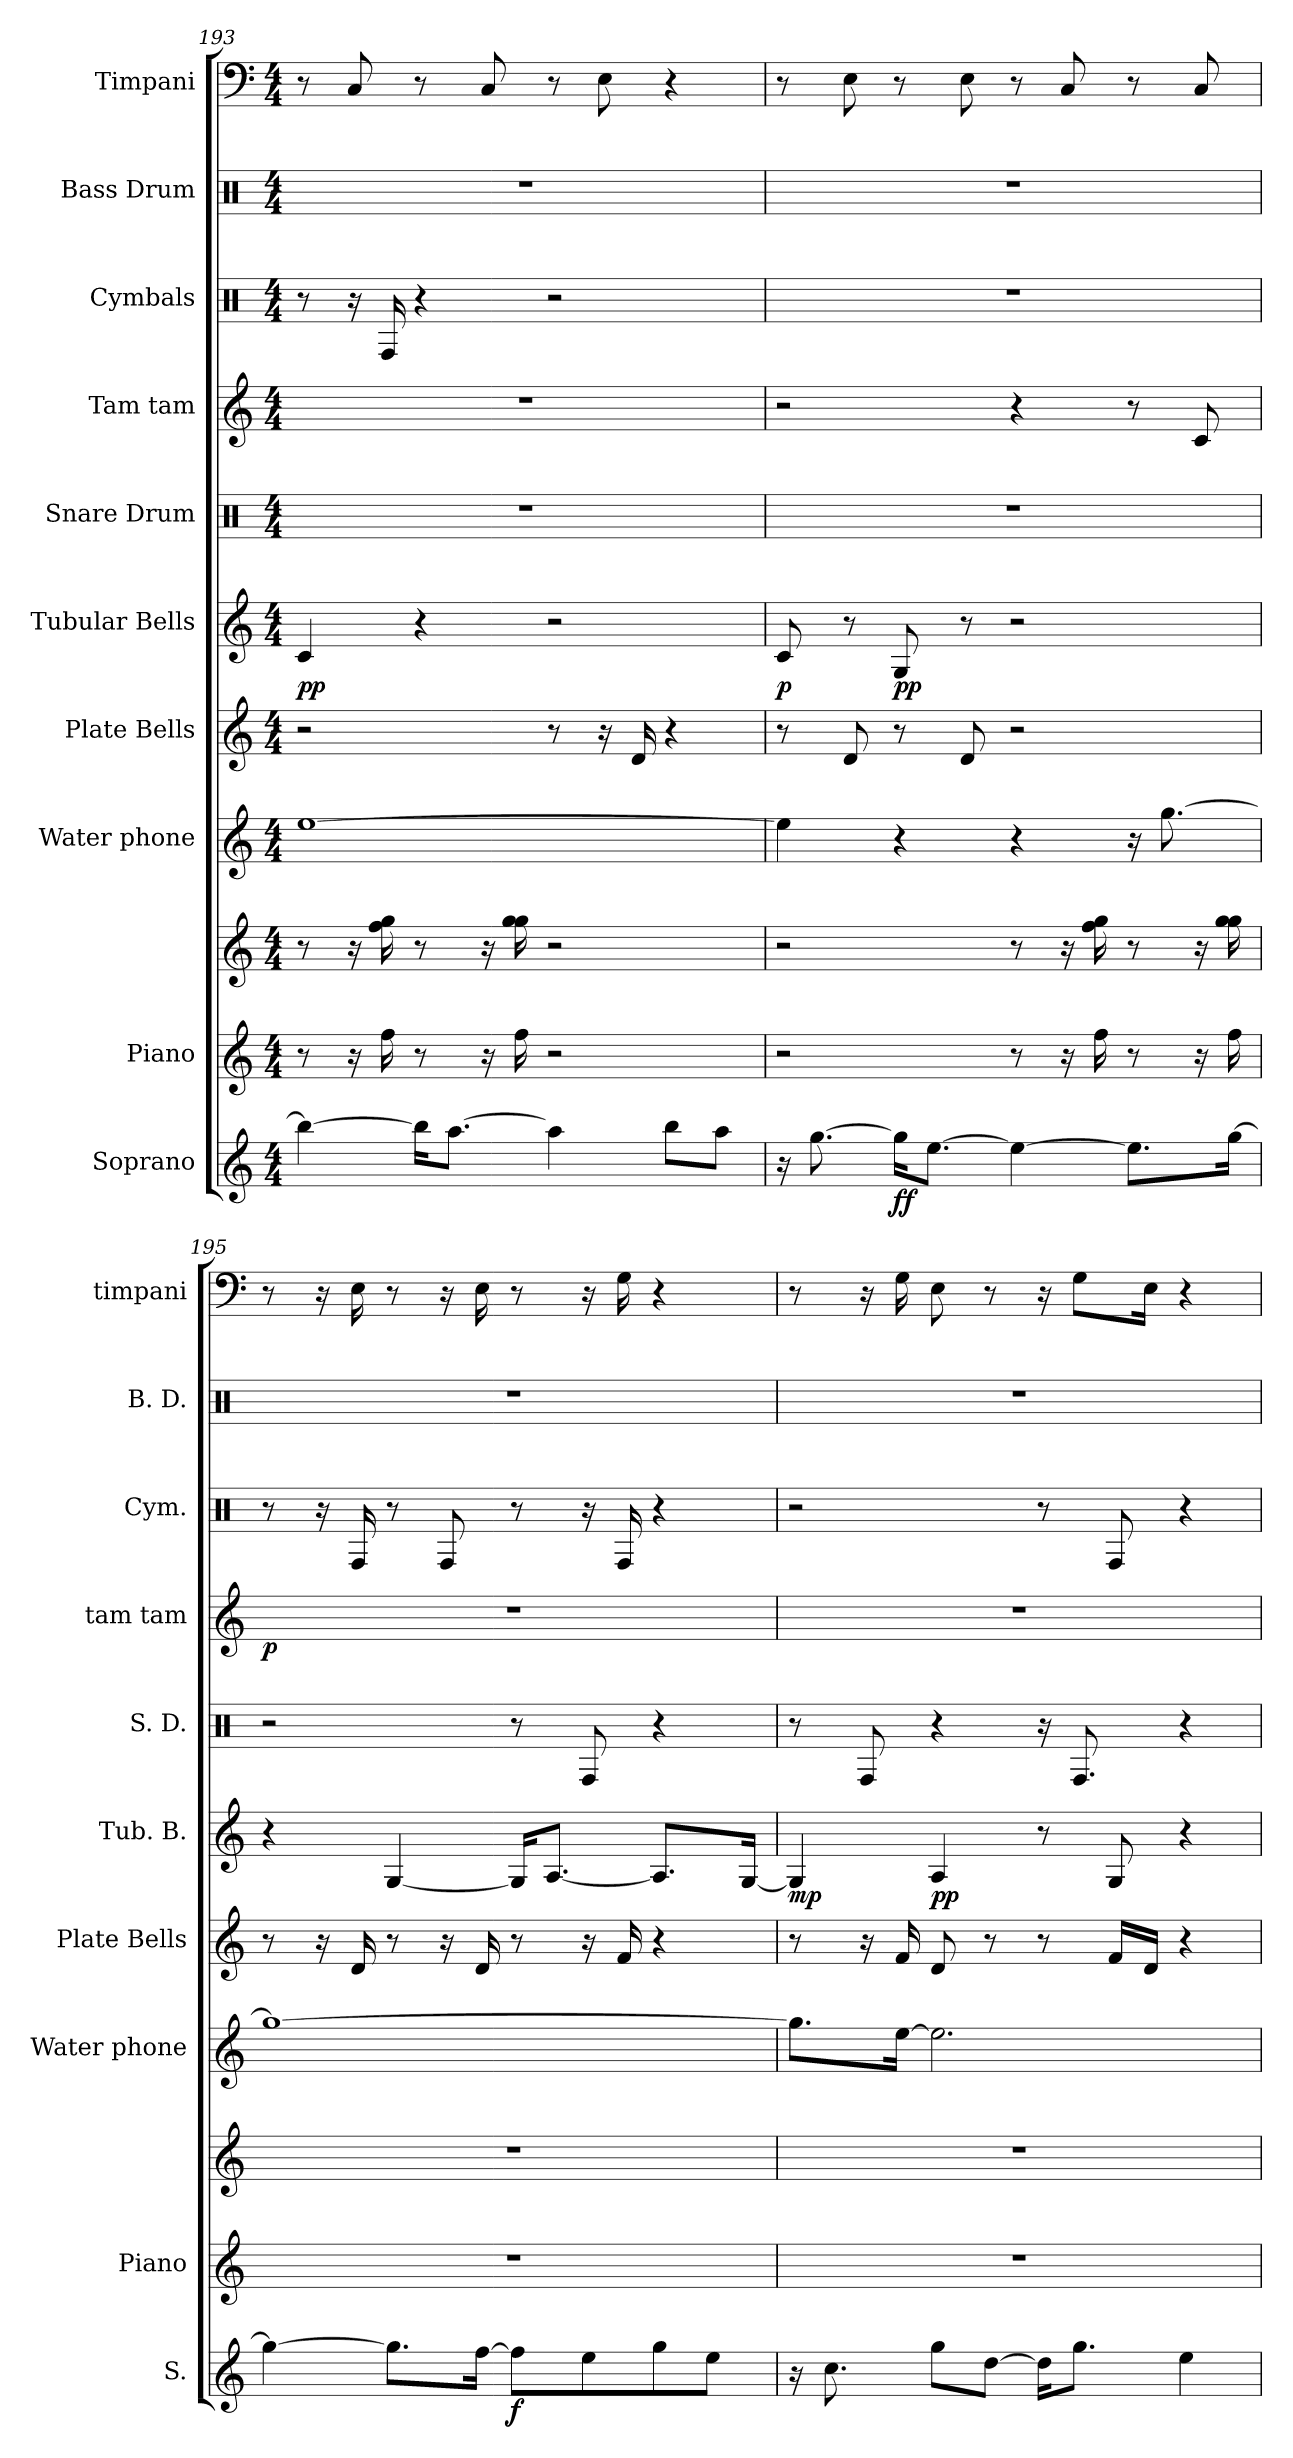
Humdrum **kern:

**kern	**dynam	**kern	**kern	**kern	**kern	**kern	**dynam	**kern	**kern	**dynam	**kern	**kern	**kern
*part10	*part10	*part9	*part9	*part8	*part7	*part6	*part6	*part5	*part4	*part4	*part3	*part2	*part1
*staff11	*staff11	*staff10	*staff9	*staff8	*staff7	*staff6	*staff6	*staff5	*staff4	*staff4	*staff3	*staff2	*staff1
*I"Soprano	*	*I"Piano	*	*I"Water phone	*I"Plate Bells	*I"Tubular Bells	*	*I"Snare Drum	*I"Tam tam	*	*I"Cymbals	*I"Bass Drum	*I"Timpani
*I'S.	*	*I'Piano	*	*I'Water phone	*I'Plate Bells	*I'Tub. B.	*	*I'S. D.	*I'tam tam	*	*I'Cym.	*I'B. D.	*I'timpani
*clefG2	*	*clefG2	*clefG2	*clefG2	*clefG2	*clefG2	*	*clefX	*clefG2	*	*clefX	*clefX	*clefF4
*k[]	*	*k[]	*k[]	*k[]	*k[]	*k[]	*	*k[]	*k[]	*	*k[]	*k[]	*k[]
*C:	*	*C:	*C:	*C:	*C:	*C:	*	*C:	*C:	*	*C:	*C:	*C:
*M4/4	*	*M4/4	*M4/4	*M4/4	*M4/4	*M4/4	*	*M4/4	*M4/4	*	*M4/4	*M4/4	*M4/4
=193	=193	=193	=193	=193	=193	=193	=193	=193	=193	=193	=193	=193	=193
4bbi\_	.	8r	8r	[1eei	2r	4ci/	pp	1r	1r	.	8r	1r	8r
.	.	16r	16r	.	.	.	.	.	.	.	16r	.	8Ci/
.	.	16ffi\	16ffi\ 16ggi	.	.	.	.	.	.	.	16RFi/	.	.
16bbi\KL]	.	8r	8r	.	.	4r	.	.	.	.	4r	.	8r
[8.aai\J	.	.	.	.	.	.	.	.	.	.	.	.	.
.	.	16r	16r	.	.	.	.	.	.	.	.	.	8Ci/
.	.	16ffi\	16ggi\ 16ggi	.	.	.	.	.	.	.	.	.	.
4aai\]	.	2r	2r	.	8r	2r	.	.	.	.	2r	.	8r
.	.	.	.	.	16r	.	.	.	.	.	.	.	8Ei\
.	.	.	.	.	16di/	.	.	.	.	.	.	.	.
8bbi\L	.	.	.	.	4r	.	.	.	.	.	.	.	4r
8aai\J	.	.	.	.	.	.	.	.	.	.	.	.	.
!!LO:PB:g=z
=194	=194	=194	=194	=194	=194	=194	=194	=194	=194	=194	=194	=194	=194
16r	.	2r	2r	4eei\]	8r	8ci/	p	1r	2r	.	1r	1r	8r
[8.ggi\	.	.	.	.	.	.	.	.	.	.	.	.	.
.	.	.	.	.	8di/	8r	.	.	.	.	.	.	8Ei\
16ggi\KL]	ff	.	.	4r	8r	8Gi/	pp	.	.	.	.	.	8r
[8.eei\J	.	.	.	.	.	.	.	.	.	.	.	.	.
.	.	.	.	.	8di/	8r	.	.	.	.	.	.	8Ei\
4eei\_	.	8r	8r	4r	2r	2r	.	.	4r	.	.	.	8r
.	.	16r	16r	.	.	.	.	.	.	.	.	.	8Ci/
.	.	16ffi\	16ffi\ 16ggi	.	.	.	.	.	.	.	.	.	.
8.eei\L]	.	8r	8r	16r	.	.	.	.	8r	.	.	.	8r
.	.	.	.	[8.ggi\	.	.	.	.	.	.	.	.	.
.	.	16r	16r	.	.	.	.	.	8ci/	.	.	.	8Ci/
[16ggi\Jk	.	16ffi\	16ggi\ 16ggi	.	.	.	.	.	.	.	.	.	.
=195	=195	=195	=195	=195	=195	=195	=195	=195	=195	=195	=195	=195	=195
4ggi\_	.	1r	1r	1ggi_	8r	4r	.	2r	1r	p	8r	1r	8r
.	.	.	.	.	16r	.	.	.	.	.	16r	.	16r
.	.	.	.	.	16di/	.	.	.	.	.	16RFi/	.	16Ei\
8.ggi\L]	.	.	.	.	8r	[4Gi/	.	.	.	.	8r	.	8r
.	.	.	.	.	16r	.	.	.	.	.	8RFi/	.	16r
[16ffi\Jk	.	.	.	.	16di/	.	.	.	.	.	.	.	16Ei\
8ffi\L]	f	.	.	.	8r	16Gi/KL]	.	8r	.	.	8r	.	8r
.	.	.	.	.	.	[8.Ai/J	.	.	.	.	.	.	.
8eei\	.	.	.	.	16r	.	.	8RFi/	.	.	16r	.	16r
.	.	.	.	.	16fi/	.	.	.	.	.	16RFi/	.	16Gi\
8ggi\	.	.	.	.	4r	8.Ai/L]	.	4r	.	.	4r	.	4r
8eei\J	.	.	.	.	.	.	.	.	.	.	.	.	.
.	.	.	.	.	.	[16Gi/Jk	.	.	.	.	.	.	.
=196	=196	=196	=196	=196	=196	=196	=196	=196	=196	=196	=196	=196	=196
16r	.	1r	1r	8.ggi\L]	8r	4Gi/]	mp	8r	1r	.	2r	1r	8r
8.cci\	.	.	.	.	.	.	.	.	.	.	.	.	.
.	.	.	.	.	16r	.	.	8RFi/	.	.	.	.	16r
.	.	.	.	[16eei\Jk	16fi/	.	.	.	.	.	.	.	16Gi\
8ggi\L	.	.	.	2.eei\]	8di/	4Ai/	pp	4r	.	.	.	.	8Ei\
[8ddi\J	.	.	.	.	8r	.	.	.	.	.	.	.	8r
16ddi\KL]	.	.	.	.	8r	8r	.	16r	.	.	8r	.	16r
8.ggi\J	.	.	.	.	.	.	.	8.RFi/	.	.	.	.	8Gi\L
.	.	.	.	.	16fi/LL	8Gi/	.	.	.	.	8RFi/	.	.
.	.	.	.	.	16di/JJ	.	.	.	.	.	.	.	16Ei\Jk
4eei\	.	.	.	.	4r	4r	.	4r	.	.	4r	.	4r
=	=	=	=	=	=	=	=	=	=	=	=	=	=
*-	*-	*-	*-	*-	*-	*-	*-	*-	*-	*-	*-	*-	*-
